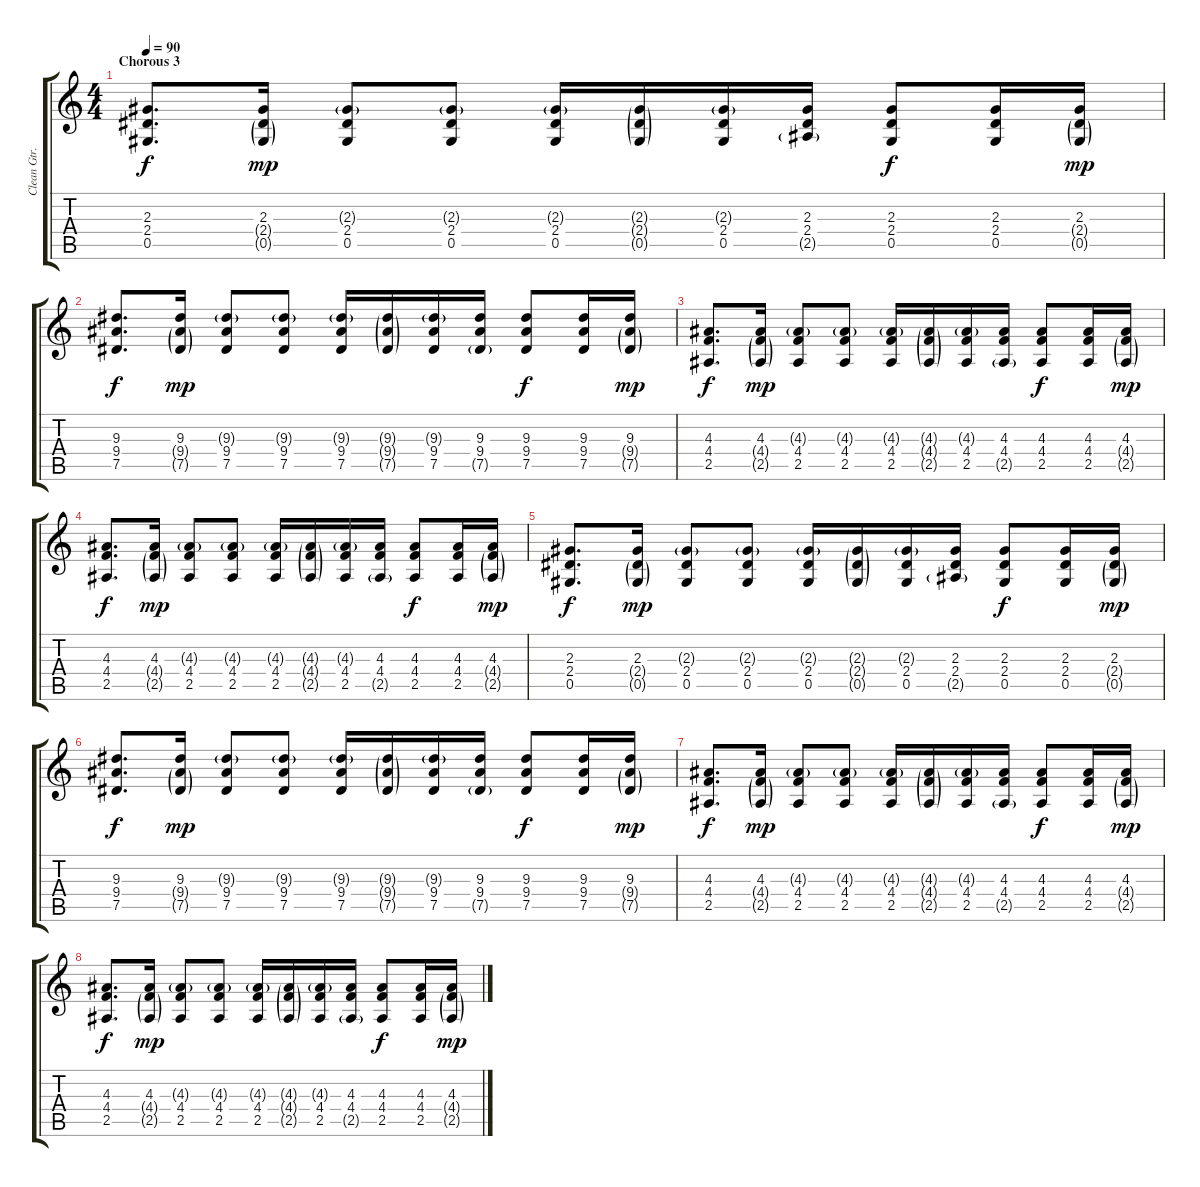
\track ("Clean Gtr. 2" "Clean Gtr.") {instrument acousticguitarsteel}
\staff {score tabs}
\tuning (Eb4 Bb3 Gb3 Db3 Ab2 Eb2) {hide}
\ts (4 4)
\section ("" "Chorous 3")
\tempo 90
\clef g2
\ks c
(2.3 2.4 0.5).8{d dy f} (2.3 2.4{g} 0.5{g}).16{dy mp} (2.3{g} 2.4 0.5).8 (2.3{g} 2.4 0.5).8 (2.3{g} 2.4 0.5).16 (2.3{g} 2.4{g} 0.5{g}).16 (2.3{g} 2.4 0.5).16 (2.3 2.4 2.5{g}).16 (2.3 2.4 0.5).8{dy f} (2.3 2.4 0.5).16 (2.3 2.4{g} 0.5{g}).16{dy mp} |
(9.3 9.4 7.5).8{d dy f} (9.3 9.4{g} 7.5{g}).16{dy mp} (9.3{g} 9.4 7.5).8 (9.3{g} 9.4 7.5).8 (9.3{g} 9.4 7.5).16 (9.3{g} 9.4{g} 7.5{g}).16 (9.3{g} 9.4 7.5).16 (9.3 9.4 7.5{g}).16 (9.3 9.4 7.5).8{dy f} (9.3 9.4 7.5).16 (9.3 9.4{g} 7.5{g}).16{dy mp} |
(4.3 4.4 2.5).8{d dy f} (4.3 4.4{g} 2.5{g}).16{dy mp} (4.3{g} 4.4 2.5).8 (4.3{g} 4.4 2.5).8 (4.3{g} 4.4 2.5).16 (4.3{g} 4.4{g} 2.5{g}).16 (4.3{g} 4.4 2.5).16 (4.3 4.4 2.5{g}).16 (4.3 4.4 2.5).8{dy f} (4.3 4.4 2.5).16 (4.3 4.4{g} 2.5{g}).16{dy mp} |
(4.3 4.4 2.5).8{d dy f} (4.3 4.4{g} 2.5{g}).16{dy mp} (4.3{g} 4.4 2.5).8 (4.3{g} 4.4 2.5).8 (4.3{g} 4.4 2.5).16 (4.3{g} 4.4{g} 2.5{g}).16 (4.3{g} 4.4 2.5).16 (4.3 4.4 2.5{g}).16 (4.3 4.4 2.5).8{dy f} (4.3 4.4 2.5).16 (4.3 4.4{g} 2.5{g}).16{dy mp} |
(2.3 2.4 0.5).8{d dy f} (2.3 2.4{g} 0.5{g}).16{dy mp} (2.3{g} 2.4 0.5).8 (2.3{g} 2.4 0.5).8 (2.3{g} 2.4 0.5).16 (2.3{g} 2.4{g} 0.5{g}).16 (2.3{g} 2.4 0.5).16 (2.3 2.4 2.5{g}).16 (2.3 2.4 0.5).8{dy f} (2.3 2.4 0.5).16 (2.3 2.4{g} 0.5{g}).16{dy mp} |
(9.3 9.4 7.5).8{d dy f} (9.3 9.4{g} 7.5{g}).16{dy mp} (9.3{g} 9.4 7.5).8 (9.3{g} 9.4 7.5).8 (9.3{g} 9.4 7.5).16 (9.3{g} 9.4{g} 7.5{g}).16 (9.3{g} 9.4 7.5).16 (9.3 9.4 7.5{g}).16 (9.3 9.4 7.5).8{dy f} (9.3 9.4 7.5).16 (9.3 9.4{g} 7.5{g}).16{dy mp} |
(4.3 4.4 2.5).8{d dy f} (4.3 4.4{g} 2.5{g}).16{dy mp} (4.3{g} 4.4 2.5).8 (4.3{g} 4.4 2.5).8 (4.3{g} 4.4 2.5).16 (4.3{g} 4.4{g} 2.5{g}).16 (4.3{g} 4.4 2.5).16 (4.3 4.4 2.5{g}).16 (4.3 4.4 2.5).8{dy f} (4.3 4.4 2.5).16 (4.3 4.4{g} 2.5{g}).16{dy mp} |
(4.3 4.4 2.5).8{d dy f} (4.3 4.4{g} 2.5{g}).16{dy mp} (4.3{g} 4.4 2.5).8 (4.3{g} 4.4 2.5).8 (4.3{g} 4.4 2.5).16 (4.3{g} 4.4{g} 2.5{g}).16 (4.3{g} 4.4 2.5).16 (4.3 4.4 2.5{g}).16 (4.3 4.4 2.5).8{dy f} (4.3 4.4 2.5).16 (4.3 4.4{g} 2.5{g}).16{dy mp}
